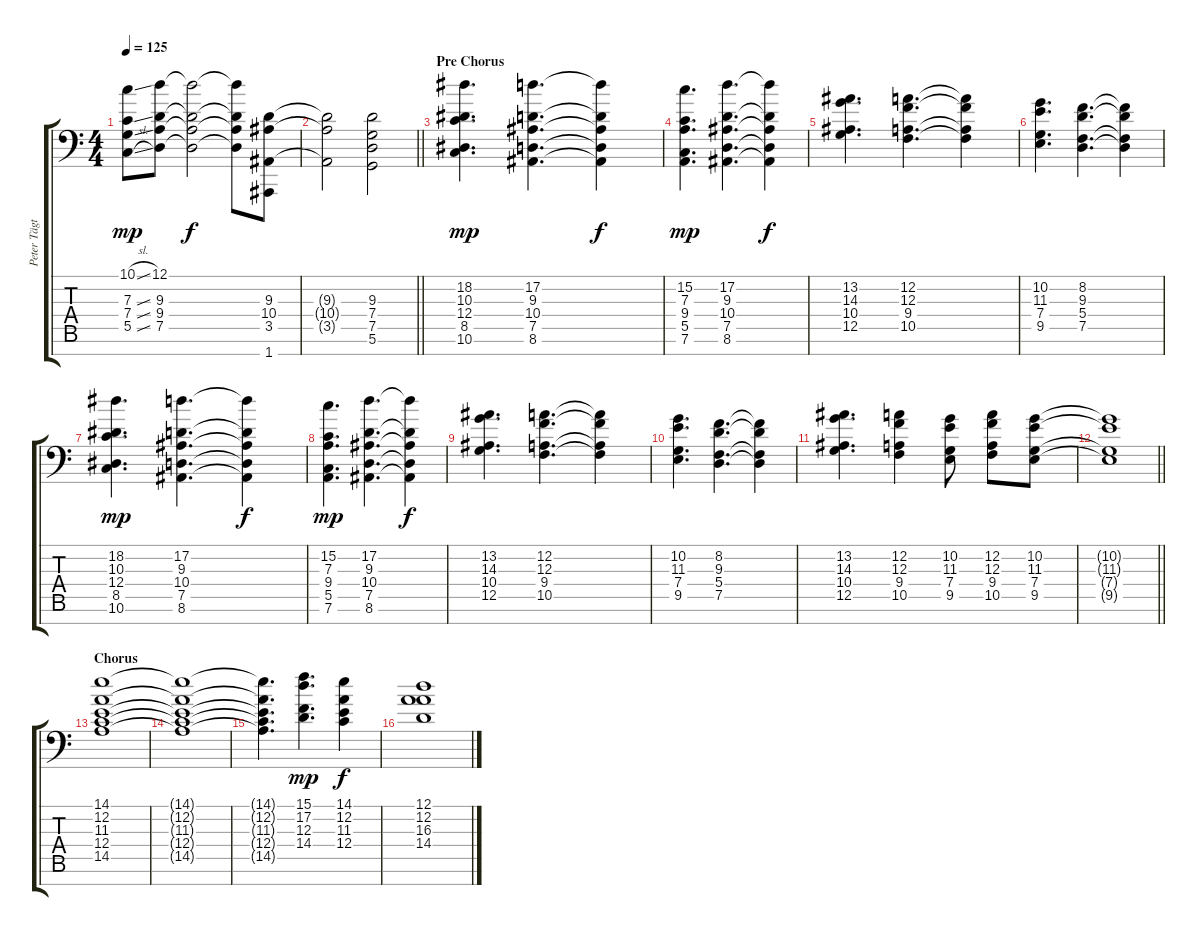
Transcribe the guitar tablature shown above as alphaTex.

\track ("Peter Tägtgren (Keyboard I)" "Peter Tägt") {instrument choiraahs}
\staff {score tabs}
\tuning (D4 A3 F3 C3 G2 D2 A1) {hide}
\ts (4 4)
\tempo 125
\clef f4
\ks c
(10.1{sl} 7.3{sl} 7.4{sl} 5.5{sl}).8{dy mp} (12.1 9.3 9.4 7.5).8 (12.1{t} 9.3{t} 9.4{t} 7.5{t}).2{dy f} (12.1{t} 9.3{t} 9.4{t} 7.5{t}).8 (9.3 10.4 3.5 1.7).8 |
\barLineRight lightlight
(9.3{t} 10.4{t} 3.5{t}).2 (9.3 7.4 7.5 5.6).2 |
\section ("" "Pre Chorus")
(18.2 10.3 12.4 8.5 10.6).4{d dy mp} (17.2 9.3 10.4 7.5 8.6).4{d} (17.2{t} 9.3{t} 10.4{t} 7.5{t} 8.6{t}).4{dy f} |
(15.2 7.3 9.4 5.5 7.6).4{d dy mp} (17.2 9.3 10.4 7.5 8.6).4{d} (17.2{t} 9.3{t} 10.4{t} 7.5{t} 8.6{t}).4{dy f} |
(13.2 14.3 10.4 12.5).4{d} (12.2 12.3 9.4 10.5).4{d} (12.2{t} 12.3{t} 9.4{t} 10.5{t}).4 |
(10.2 11.3 7.4 9.5).4{d} (8.2 9.3 5.4 7.5).4{d} (8.2{t} 9.3{t} 5.4{t} 7.5{t}).4 |
(18.2 10.3 12.4 8.5 10.6).4{d dy mp} (17.2 9.3 10.4 7.5 8.6).4{d} (17.2{t} 9.3{t} 10.4{t} 7.5{t} 8.6{t}).4{dy f} |
(15.2 7.3 9.4 5.5 7.6).4{d dy mp} (17.2 9.3 10.4 7.5 8.6).4{d} (17.2{t} 9.3{t} 10.4{t} 7.5{t} 8.6{t}).4{dy f} |
(13.2 14.3 10.4 12.5).4{d} (12.2 12.3 9.4 10.5).4{d} (12.2{t} 12.3{t} 9.4{t} 10.5{t}).4 |
(10.2 11.3 7.4 9.5).4{d} (8.2 9.3 5.4 7.5).4{d} (8.2{t} 9.3{t} 5.4{t} 7.5{t}).4 |
(13.2 14.3 10.4 12.5).4{d} (12.2 12.3 9.4 10.5).4 (10.2 11.3 7.4 9.5).8 (12.2 12.3 9.4 10.5).8 (10.2 11.3 7.4 9.5).8 |
\barLineRight lightlight
(10.2{t} 11.3{t} 7.4{t} 9.5{t}).1 |
\section ("" "Chorus")
(14.1 12.2 11.3 12.4 14.5).1 |
(14.1{t} 12.2{t} 11.3{t} 12.4{t} 14.5{t}).1 |
(14.1{t} 12.2{t} 11.3{t} 12.4{t} 14.5{t}).4{d} (15.1 17.2 12.3 14.4).4{d dy mp} (14.1 12.2 11.3 12.4).4{dy f} |
(12.1 12.2 16.3 14.4).1
